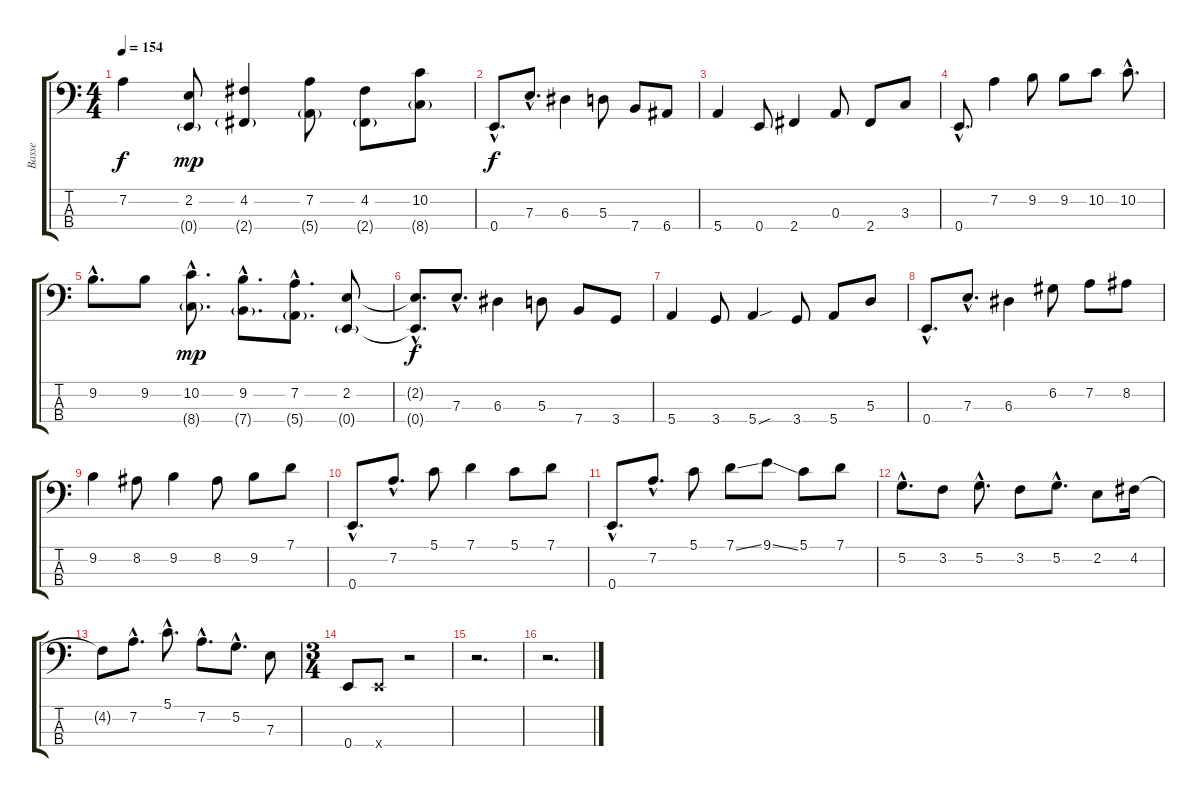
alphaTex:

\track ("Basse" "Basse") {instrument electricbasspick}
\staff {score tabs}
\tuning (G2 D2 A1 E1) {hide}
\ts (4 4)
\tempo 154
\clef f4
\ks c
7.2.4{dy f} (2.2 0.4{g}).8{dy mp} (4.2 2.4{g}).4 (7.2 5.4{g}).8 (4.2 2.4{g}).8 (10.2 8.4{g}).8 |
0.4{hac}.8{d dy f} 7.3{hac}.8{d} 6.3.4 5.3.8 7.4.8 6.4.8 |
5.4.4 0.4.8 2.4.4 0.3.8 2.4.8 3.3.8 |
0.4{hac}.8{d} 7.2.4 9.2.8 9.2.8 10.2.8 10.2{hac}.8{d} |
9.2{hac}.8{d} 9.2.8 (10.2{hac} 8.4{g hac}).8{d dy mp} (9.2{hac} 7.4{g hac}).8{d} (7.2{hac} 5.4{g hac}).8{d} (2.2 0.4{g}).8 |
(2.2{hac t} 0.4{hac t}).8{d dy f} 7.3{hac}.8{d} 6.3.4 5.3.8 7.4.8 3.4.8 |
5.4.4 3.4.8 5.4{sou}.4 3.4.8 5.4.8 5.3.8 |
0.4{hac}.8{d} 7.3{hac}.8{d} 6.3.4 6.2.8 7.2.8 8.2.8 |
9.2.4 8.2.8 9.2.4 8.2.8 9.2.8 7.1.8 |
0.4{hac}.8{d} 7.2{hac}.8{d} 5.1.8 7.1.4 5.1.8 7.1.8 |
0.4{hac}.8{d} 7.2{hac}.8{d} 5.1.8 7.1{ss}.8 9.1{ss}.8 5.1.8 7.1.8 |
5.2{hac}.8{d} 3.2.8 5.2{hac}.8{d} 3.2.8 5.2{hac}.8{d} 2.2.8 4.2.16 |
4.2{t}.8 7.2{hac}.8{d} 5.1{hac}.8{d} 7.2{hac}.8{d} 5.2{hac}.8{d} 7.3.8 |
\ts (3 4)
0.4.8 0.4{x}.8 r.2 |
r.2{d} |
r.2{d}
